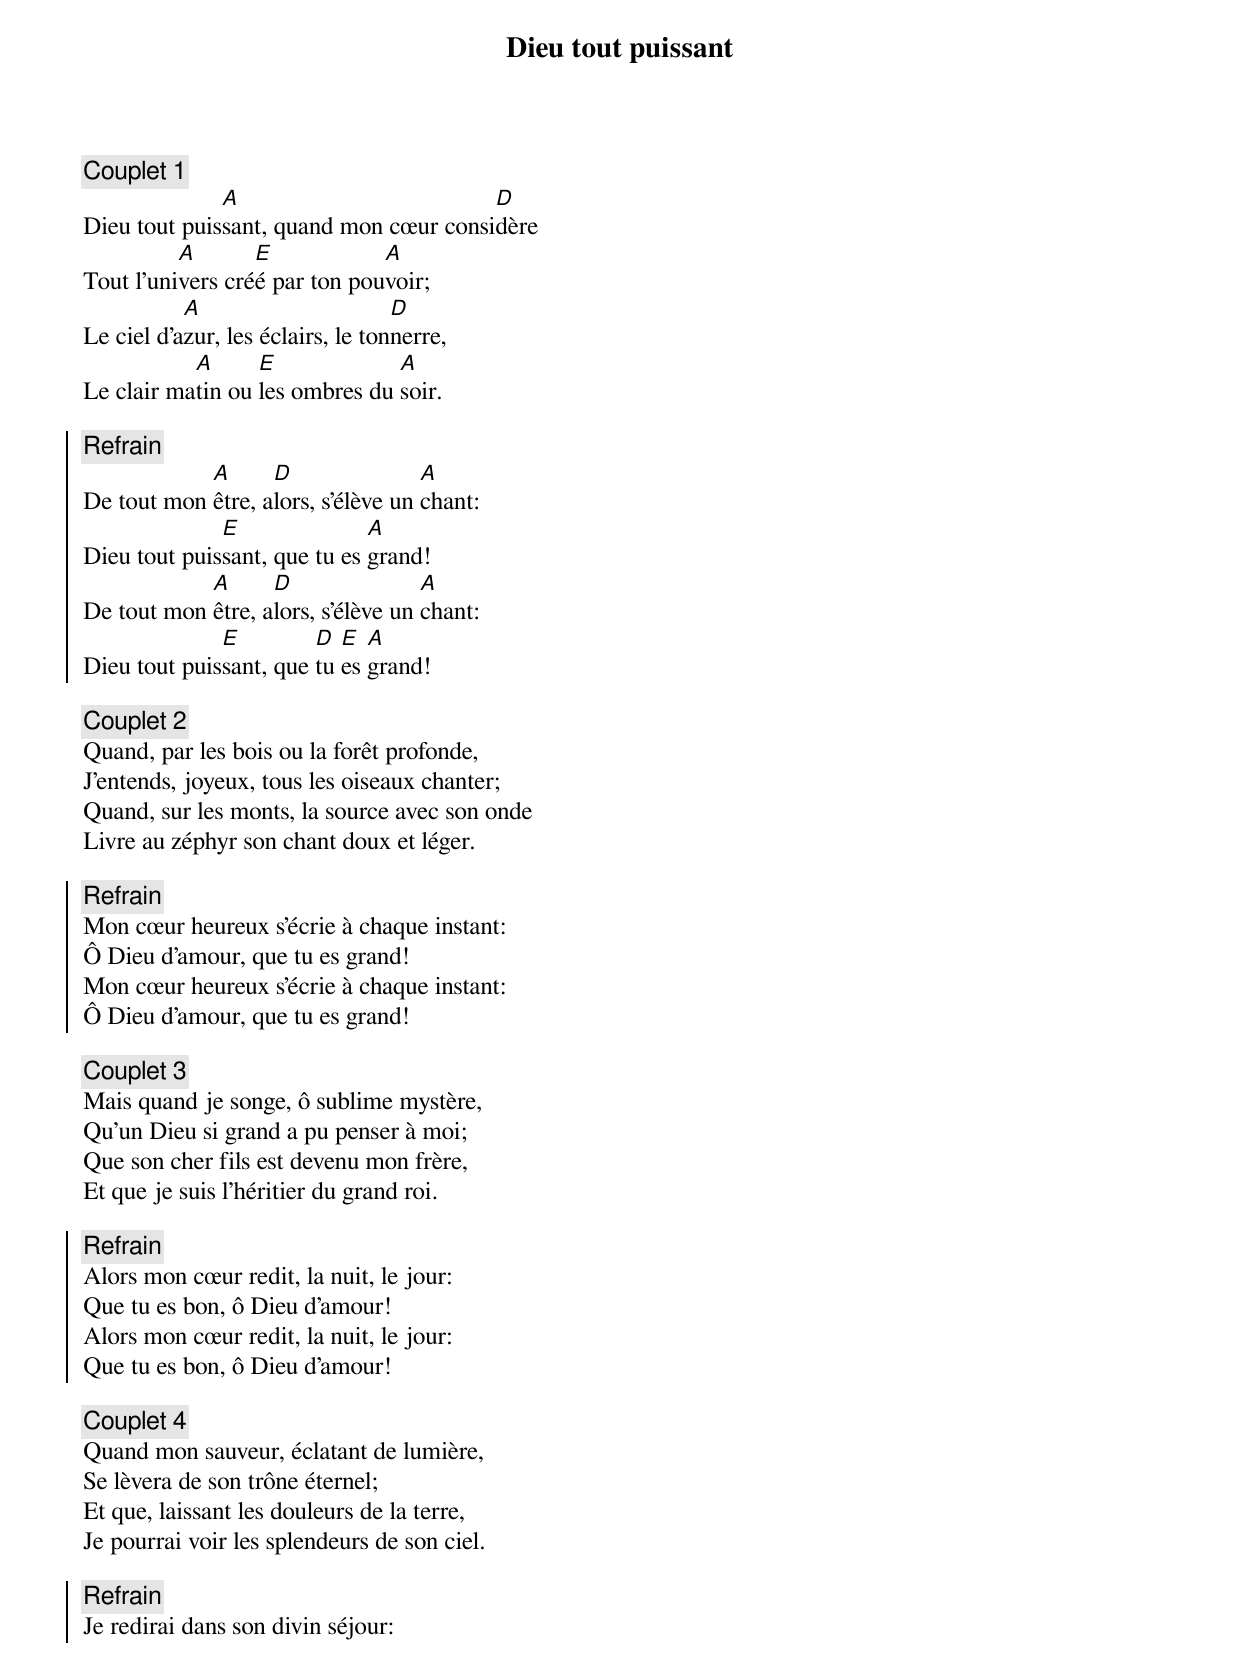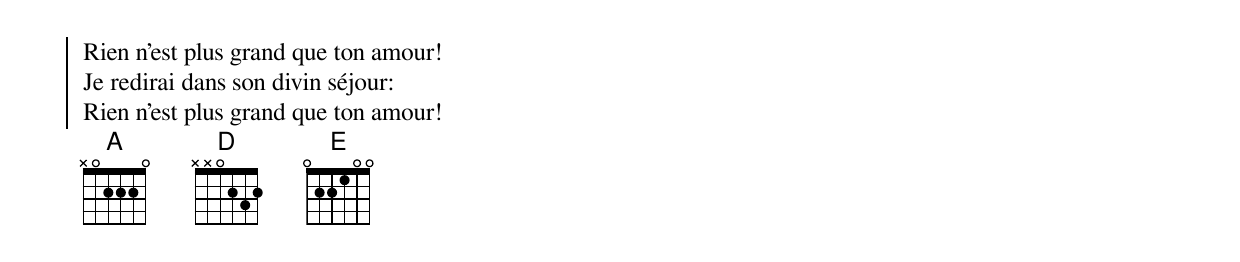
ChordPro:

{title: Dieu tout puissant}
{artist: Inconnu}
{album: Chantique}

{comment: Couplet 1}
Dieu tout puis[A]sant, quand mon cœur consi[D]dère
Tout l’uni[A]vers cré[E]é par ton pou[A]voir;
Le ciel d’a[A]zur, les éclairs, le ton[D]nerre,
Le clair ma[A]tin ou [E]les ombres du [A]soir.

{start_of_chorus}
{comment: Refrain}
De tout mon [A]être, a[D]lors, s’élève un [A]chant:
Dieu tout puis[E]sant, que tu es [A]grand!
De tout mon [A]être, a[D]lors, s’élève un [A]chant:
Dieu tout puis[E]sant, que [D]tu [E]es [A]grand!
{end_of_chorus}

{comment: Couplet 2}
Quand, par les bois ou la forêt profonde,
J’entends, joyeux, tous les oiseaux chanter;
Quand, sur les monts, la source avec son onde
Livre au zéphyr son chant doux et léger.

{start_of_chorus}
{comment: Refrain}
Mon cœur heureux s’écrie à chaque instant:
Ô Dieu d’amour, que tu es grand!
Mon cœur heureux s’écrie à chaque instant:
Ô Dieu d’amour, que tu es grand!
{end_of_chorus}

{comment: Couplet 3}
Mais quand je songe, ô sublime mystère,
Qu’un Dieu si grand a pu penser à moi;
Que son cher fils est devenu mon frère,
Et que je suis l’héritier du grand roi.

{start_of_chorus}
{comment: Refrain}
Alors mon cœur redit, la nuit, le jour:
Que tu es bon, ô Dieu d’amour!
Alors mon cœur redit, la nuit, le jour:
Que tu es bon, ô Dieu d’amour!
{end_of_chorus}

{comment: Couplet 4}
Quand mon sauveur, éclatant de lumière,
Se lèvera de son trône éternel;
Et que, laissant les douleurs de la terre,
Je pourrai voir les splendeurs de son ciel.

{start_of_chorus}
{comment: Refrain}
Je redirai dans son divin séjour:
Rien n’est plus grand que ton amour!
Je redirai dans son divin séjour:
Rien n’est plus grand que ton amour!
{end_of_chorus}
